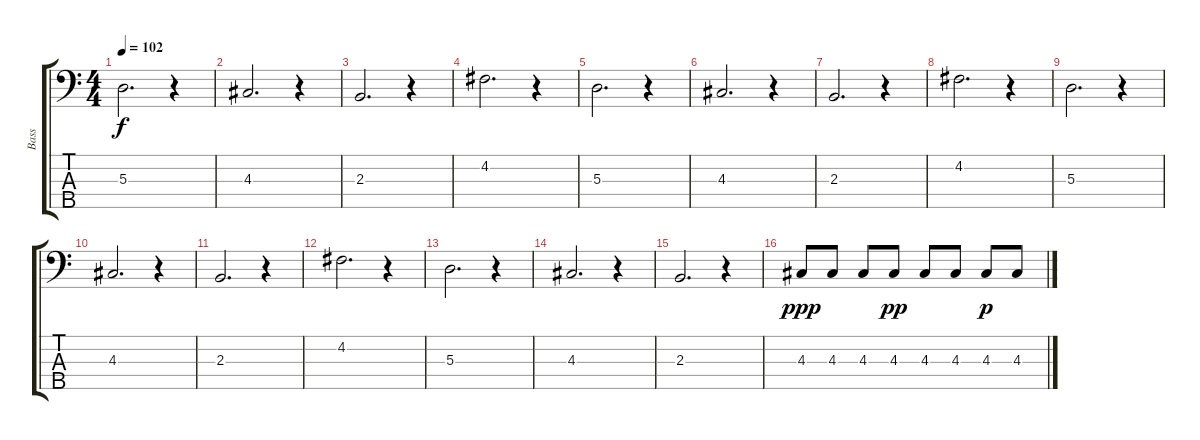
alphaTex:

\track ("Bass" "Bass") {instrument electricbassfinger}
\staff {score tabs}
\tuning (G2 D2 A1 E1 B0) {hide}
\ts (4 4)
\tempo 102
\clef f4
\ks c
5.3.2{d dy f} r.4 |
4.3.2{d} r.4 |
2.3.2{d} r.4 |
4.2.2{d} r.4 |
5.3.2{d} r.4 |
4.3.2{d} r.4 |
2.3.2{d} r.4 |
4.2.2{d} r.4 |
5.3.2{d} r.4 |
4.3.2{d} r.4 |
2.3.2{d} r.4 |
4.2.2{d} r.4 |
5.3.2{d} r.4 |
4.3.2{d} r.4 |
2.3.2{d} r.4 |
4.3.8{dy ppp} 4.3.8 4.3.8 4.3.8{dy pp} 4.3.8 4.3.8 4.3.8{dy p} 4.3.8
